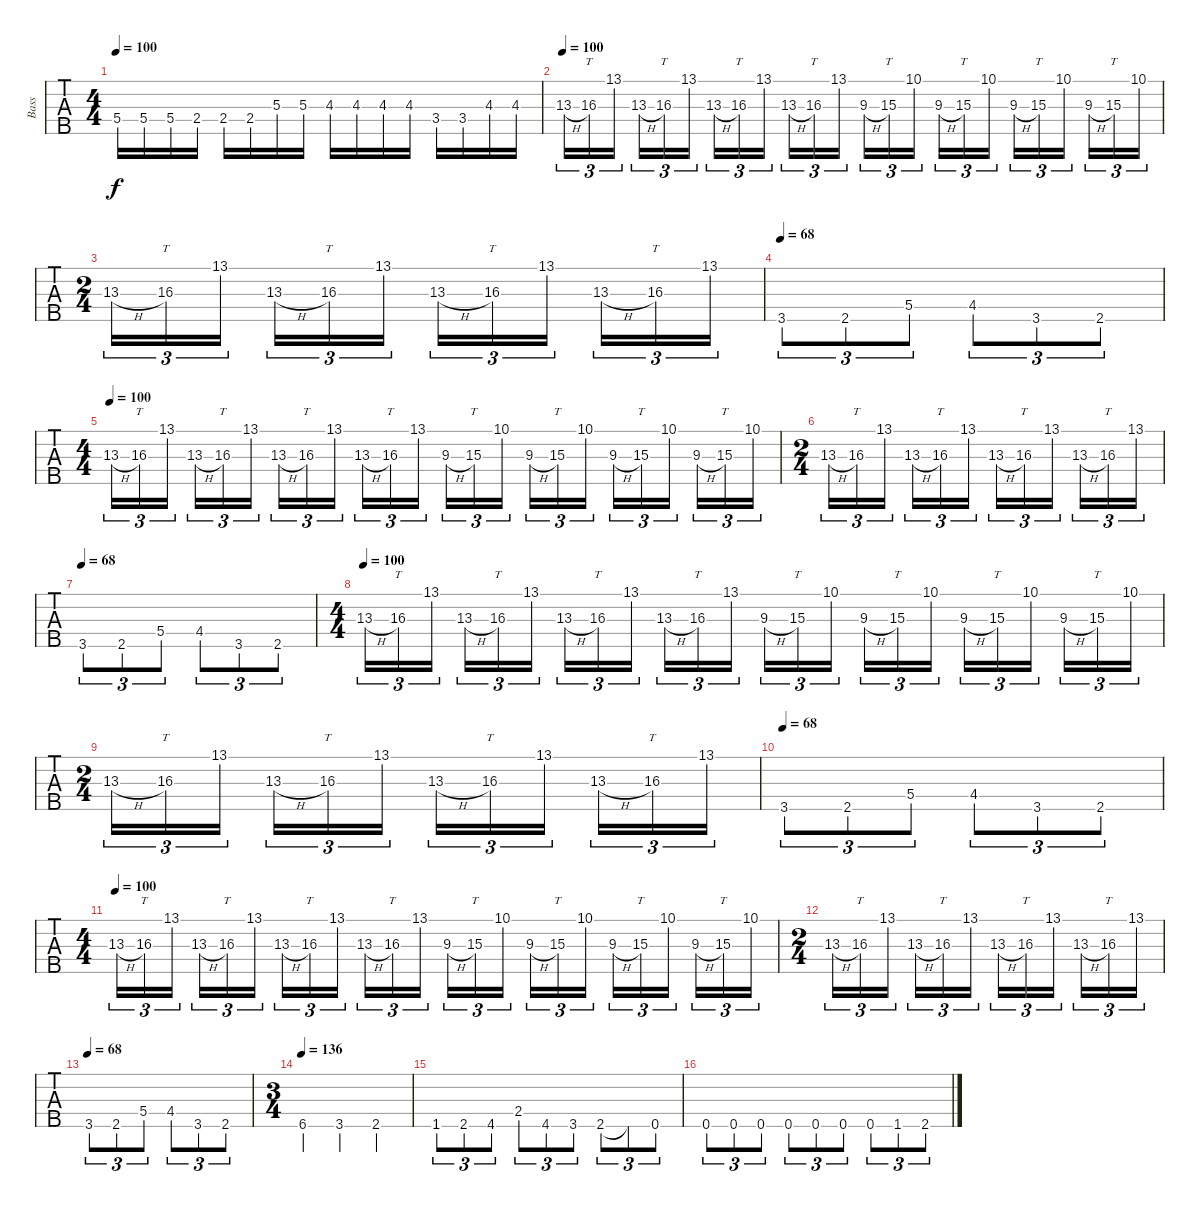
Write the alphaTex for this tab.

\track ("Bass" "Bass") {instrument electricbassfinger}
\staff {tabs}
\tuning (Gb2 Db2 Ab1 Eb1 Bb0) {hide}
\ts (4 4)
\tempo 100
\clef f4
\ks c
5.4.16{dy f} 5.4.16 5.4.16 2.4.16 2.4.16 2.4.16 5.3.16 5.3.16 4.3.16 4.3.16 4.3.16 4.3.16 3.4.16 3.4.16 4.3.16 4.3.16 |
\tempo 100
13.3{h}.16{tu (3 2)} 16.3.16{tt tu (3 2)} 13.1.16{tu (3 2) beam splitsecondary} 13.3{h}.16{tu (3 2)} 16.3.16{tt tu (3 2)} 13.1.16{tu (3 2)} 13.3{h}.16{tu (3 2)} 16.3.16{tt tu (3 2)} 13.1.16{tu (3 2) beam splitsecondary} 13.3{h}.16{tu (3 2)} 16.3.16{tt tu (3 2)} 13.1.16{tu (3 2)} 9.3{h}.16{tu (3 2)} 15.3.16{tt tu (3 2)} 10.1.16{tu (3 2) beam splitsecondary} 9.3{h}.16{tu (3 2)} 15.3.16{tt tu (3 2)} 10.1.16{tu (3 2)} 9.3{h}.16{tu (3 2)} 15.3.16{tt tu (3 2)} 10.1.16{tu (3 2) beam splitsecondary} 9.3{h}.16{tu (3 2)} 15.3.16{tt tu (3 2)} 10.1.16{tu (3 2)} |
\ts (2 4)
13.3{h}.16{tu (3 2)} 16.3.16{tt tu (3 2)} 13.1.16{tu (3 2) beam splitsecondary} 13.3{h}.16{tu (3 2)} 16.3.16{tt tu (3 2)} 13.1.16{tu (3 2)} 13.3{h}.16{tu (3 2)} 16.3.16{tt tu (3 2)} 13.1.16{tu (3 2) beam splitsecondary} 13.3{h}.16{tu (3 2)} 16.3.16{tt tu (3 2)} 13.1.16{tu (3 2)} |
\tempo 68
3.5.8{tu (3 2)} 2.5.8{tu (3 2)} 5.4.8{tu (3 2)} 4.4.8{tu (3 2)} 3.5.8{tu (3 2)} 2.5.8{tu (3 2)} |
\ts (4 4)
\tempo 100
13.3{h}.16{tu (3 2)} 16.3.16{tt tu (3 2)} 13.1.16{tu (3 2) beam splitsecondary} 13.3{h}.16{tu (3 2)} 16.3.16{tt tu (3 2)} 13.1.16{tu (3 2)} 13.3{h}.16{tu (3 2)} 16.3.16{tt tu (3 2)} 13.1.16{tu (3 2) beam splitsecondary} 13.3{h}.16{tu (3 2)} 16.3.16{tt tu (3 2)} 13.1.16{tu (3 2)} 9.3{h}.16{tu (3 2)} 15.3.16{tt tu (3 2)} 10.1.16{tu (3 2) beam splitsecondary} 9.3{h}.16{tu (3 2)} 15.3.16{tt tu (3 2)} 10.1.16{tu (3 2)} 9.3{h}.16{tu (3 2)} 15.3.16{tt tu (3 2)} 10.1.16{tu (3 2) beam splitsecondary} 9.3{h}.16{tu (3 2)} 15.3.16{tt tu (3 2)} 10.1.16{tu (3 2)} |
\ts (2 4)
13.3{h}.16{tu (3 2)} 16.3.16{tt tu (3 2)} 13.1.16{tu (3 2) beam splitsecondary} 13.3{h}.16{tu (3 2)} 16.3.16{tt tu (3 2)} 13.1.16{tu (3 2)} 13.3{h}.16{tu (3 2)} 16.3.16{tt tu (3 2)} 13.1.16{tu (3 2) beam splitsecondary} 13.3{h}.16{tu (3 2)} 16.3.16{tt tu (3 2)} 13.1.16{tu (3 2)} |
\tempo 68
3.5.8{tu (3 2)} 2.5.8{tu (3 2)} 5.4.8{tu (3 2)} 4.4.8{tu (3 2)} 3.5.8{tu (3 2)} 2.5.8{tu (3 2)} |
\ts (4 4)
\tempo 100
13.3{h}.16{tu (3 2)} 16.3.16{tt tu (3 2)} 13.1.16{tu (3 2) beam splitsecondary} 13.3{h}.16{tu (3 2)} 16.3.16{tt tu (3 2)} 13.1.16{tu (3 2)} 13.3{h}.16{tu (3 2)} 16.3.16{tt tu (3 2)} 13.1.16{tu (3 2) beam splitsecondary} 13.3{h}.16{tu (3 2)} 16.3.16{tt tu (3 2)} 13.1.16{tu (3 2)} 9.3{h}.16{tu (3 2)} 15.3.16{tt tu (3 2)} 10.1.16{tu (3 2) beam splitsecondary} 9.3{h}.16{tu (3 2)} 15.3.16{tt tu (3 2)} 10.1.16{tu (3 2)} 9.3{h}.16{tu (3 2)} 15.3.16{tt tu (3 2)} 10.1.16{tu (3 2) beam splitsecondary} 9.3{h}.16{tu (3 2)} 15.3.16{tt tu (3 2)} 10.1.16{tu (3 2)} |
\ts (2 4)
13.3{h}.16{tu (3 2)} 16.3.16{tt tu (3 2)} 13.1.16{tu (3 2) beam splitsecondary} 13.3{h}.16{tu (3 2)} 16.3.16{tt tu (3 2)} 13.1.16{tu (3 2)} 13.3{h}.16{tu (3 2)} 16.3.16{tt tu (3 2)} 13.1.16{tu (3 2) beam splitsecondary} 13.3{h}.16{tu (3 2)} 16.3.16{tt tu (3 2)} 13.1.16{tu (3 2)} |
\tempo 68
3.5.8{tu (3 2)} 2.5.8{tu (3 2)} 5.4.8{tu (3 2)} 4.4.8{tu (3 2)} 3.5.8{tu (3 2)} 2.5.8{tu (3 2)} |
\ts (4 4)
\tempo 100
13.3{h}.16{tu (3 2)} 16.3.16{tt tu (3 2)} 13.1.16{tu (3 2) beam splitsecondary} 13.3{h}.16{tu (3 2)} 16.3.16{tt tu (3 2)} 13.1.16{tu (3 2)} 13.3{h}.16{tu (3 2)} 16.3.16{tt tu (3 2)} 13.1.16{tu (3 2) beam splitsecondary} 13.3{h}.16{tu (3 2)} 16.3.16{tt tu (3 2)} 13.1.16{tu (3 2)} 9.3{h}.16{tu (3 2)} 15.3.16{tt tu (3 2)} 10.1.16{tu (3 2) beam splitsecondary} 9.3{h}.16{tu (3 2)} 15.3.16{tt tu (3 2)} 10.1.16{tu (3 2)} 9.3{h}.16{tu (3 2)} 15.3.16{tt tu (3 2)} 10.1.16{tu (3 2) beam splitsecondary} 9.3{h}.16{tu (3 2)} 15.3.16{tt tu (3 2)} 10.1.16{tu (3 2)} |
\ts (2 4)
13.3{h}.16{tu (3 2)} 16.3.16{tt tu (3 2)} 13.1.16{tu (3 2) beam splitsecondary} 13.3{h}.16{tu (3 2)} 16.3.16{tt tu (3 2)} 13.1.16{tu (3 2)} 13.3{h}.16{tu (3 2)} 16.3.16{tt tu (3 2)} 13.1.16{tu (3 2) beam splitsecondary} 13.3{h}.16{tu (3 2)} 16.3.16{tt tu (3 2)} 13.1.16{tu (3 2)} |
\tempo 68
3.5.8{tu (3 2)} 2.5.8{tu (3 2)} 5.4.8{tu (3 2)} 4.4.8{tu (3 2)} 3.5.8{tu (3 2)} 2.5.8{tu (3 2)} |
\ts (3 4)
\tempo 136
6.5.4 3.5.4 2.5.4 |
1.5.8{tu (3 2)} 2.5.8{tu (3 2)} 4.5.8{tu (3 2)} 2.4.8{tu (3 2)} 4.5.8{tu (3 2)} 3.5.8{tu (3 2)} 2.5.8{tu (3 2)} 2.5{t}.8{tu (3 2)} 0.5.8{tu (3 2)} |
0.5.8{tu (3 2)} 0.5.8{tu (3 2)} 0.5.8{tu (3 2)} 0.5.8{tu (3 2)} 0.5.8{tu (3 2)} 0.5.8{tu (3 2)} 0.5.8{tu (3 2)} 1.5.8{tu (3 2)} 2.5.8{tu (3 2)}
